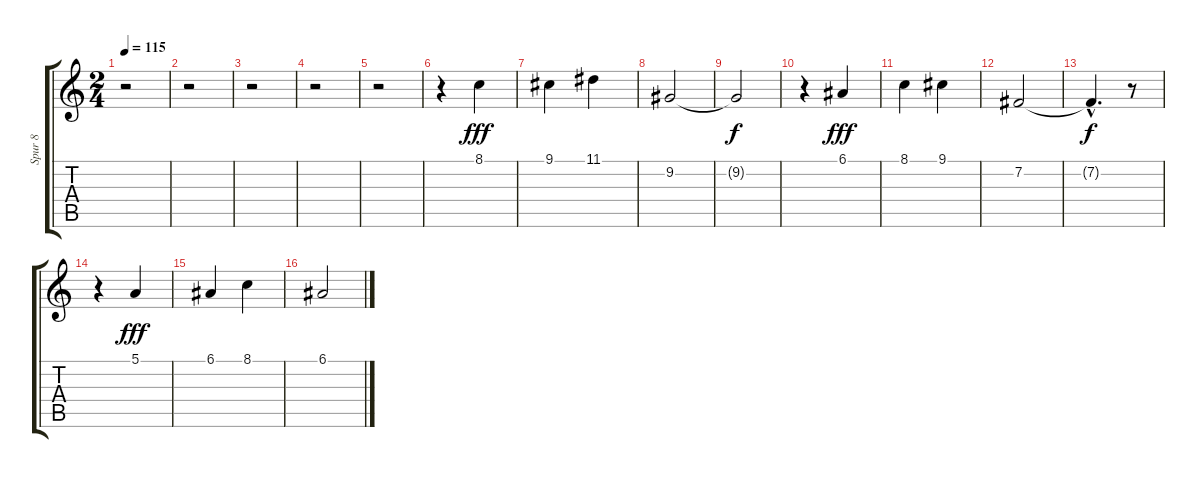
\track ("Spur 8" "Spur 8") {instrument choiraahs}
\staff {score tabs}
\tuning (E4 B3 G3 D3 A2 E2) {hide}
\ts (2 4)
\tempo 115
\clef g2
\ks c
r.2{dy f} |
r.2 |
r.2 |
r.2 |
r.2 |
r.4 8.1.4{dy fff} |
9.1.4 11.1.4 |
9.2.2 |
9.2{t}.2{dy f} |
r.4 6.1.4{dy fff} |
8.1.4 9.1.4 |
7.2.2 |
7.2{hac t}.4{d dy f} r.8 |
r.4 5.1.4{dy fff} |
6.1.4 8.1.4 |
6.1.2
